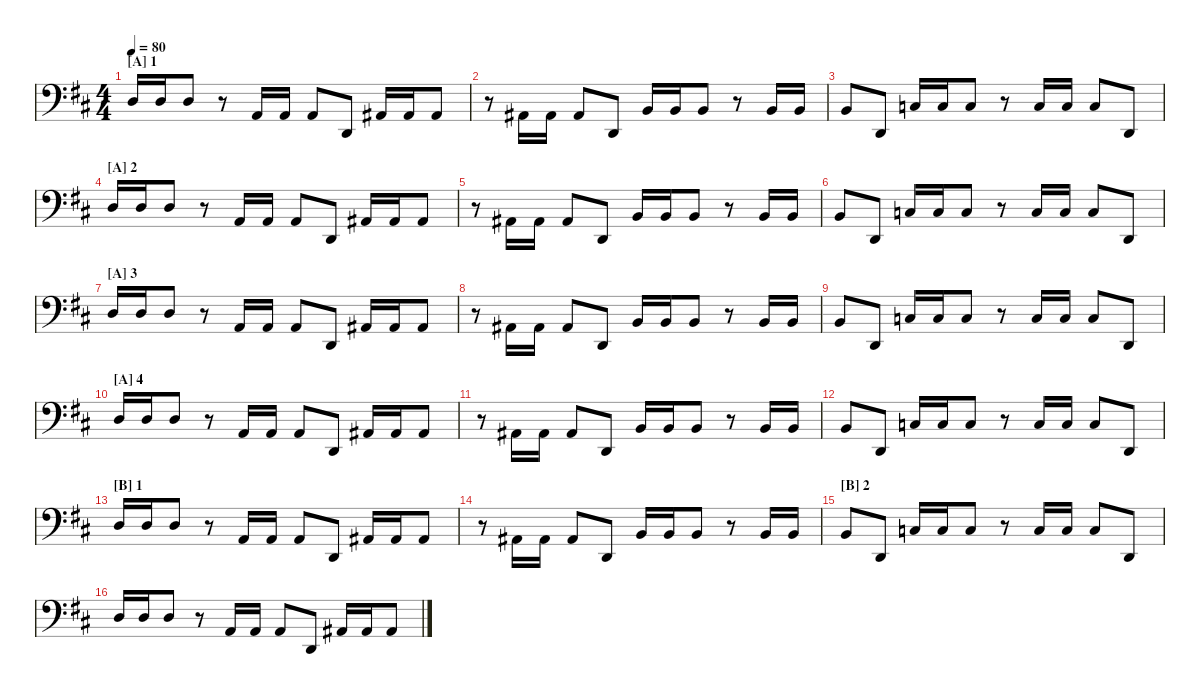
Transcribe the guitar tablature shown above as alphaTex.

\hideDynamics
\bracketExtendMode nobrackets
\singleTrackTrackNamePolicy hidden
\multiTrackTrackNamePolicy hidden
\otherSystemsTrackNameOrientation horizontal
\track ("Strings 2" "S-Gt") {instrument stringensemble1}
\staff {score}
\tuning (C3 G2 D2 A1 E1 B0)
\ts (4 4)
\section ("A" "1")
\tempo 80
\clef f4
\ks d
7.2{acc forcenatural}.16{dy f beam Up} 7.2{acc forcenatural}.16{beam Up} 7.2{acc forcenatural}.8{beam Up} r.8{beam Up} 2.2{acc forcenatural}.16{beam Up} 2.2{acc forcenatural}.16{beam Up} 2.2{acc forcenatural}.8{beam Up} 5.4{acc forcenatural}.8{beam Up} 3.2{acc #}.16{beam Up} 3.2{acc #}.16{beam Up} 3.2{acc #}.8{beam Up} |
r.8{beam Down} 3.2{acc #}.16{beam Up} 3.2{acc #}.16{beam Up} 3.2{acc #}.8{beam Up} 5.4{acc forcenatural}.8{beam Up} 4.2{acc forcenatural}.16{beam Up} 4.2{acc forcenatural}.16{beam Up} 4.2{acc forcenatural}.8{beam Up} r.8{beam Up} 4.2{acc forcenatural}.16{beam Up} 4.2{acc forcenatural}.16{beam Up} |
4.2{acc forcenatural}.8{beam Up} 5.4{acc forcenatural}.8{beam Up} 5.2{acc forcenatural}.16{beam Up} 5.2{acc forcenatural}.16{beam Up} 5.2{acc forcenatural}.8{beam Up} r.8{beam Up} 5.2{acc forcenatural}.16{beam Up} 5.2{acc forcenatural}.16{beam Up} 5.2{acc forcenatural}.8{beam Up} 5.4{acc forcenatural}.8{beam Up} |
\section ("A" "2")
7.2{acc forcenatural}.16{beam Up} 7.2{acc forcenatural}.16{beam Up} 7.2{acc forcenatural}.8{beam Up} r.8{beam Up} 2.2{acc forcenatural}.16{beam Up} 2.2{acc forcenatural}.16{beam Up} 2.2{acc forcenatural}.8{beam Up} 5.4{acc forcenatural}.8{beam Up} 3.2{acc #}.16{beam Up} 3.2{acc #}.16{beam Up} 3.2{acc #}.8{beam Up} |
r.8{beam Down} 3.2{acc #}.16{beam Up} 3.2{acc #}.16{beam Up} 3.2{acc #}.8{beam Up} 5.4{acc forcenatural}.8{beam Up} 4.2{acc forcenatural}.16{beam Up} 4.2{acc forcenatural}.16{beam Up} 4.2{acc forcenatural}.8{beam Up} r.8{beam Up} 4.2{acc forcenatural}.16{beam Up} 4.2{acc forcenatural}.16{beam Up} |
4.2{acc forcenatural}.8{beam Up} 5.4{acc forcenatural}.8{beam Up} 5.2{acc forcenatural}.16{beam Up} 5.2{acc forcenatural}.16{beam Up} 5.2{acc forcenatural}.8{beam Up} r.8{beam Up} 5.2{acc forcenatural}.16{beam Up} 5.2{acc forcenatural}.16{beam Up} 5.2{acc forcenatural}.8{beam Up} 5.4{acc forcenatural}.8{beam Up} |
\section ("A" "3")
7.2{acc forcenatural}.16{beam Up} 7.2{acc forcenatural}.16{beam Up} 7.2{acc forcenatural}.8{beam Up} r.8{beam Up} 2.2{acc forcenatural}.16{beam Up} 2.2{acc forcenatural}.16{beam Up} 2.2{acc forcenatural}.8{beam Up} 5.4{acc forcenatural}.8{beam Up} 3.2{acc #}.16{beam Up} 3.2{acc #}.16{beam Up} 3.2{acc #}.8{beam Up} |
r.8{beam Down} 3.2{acc #}.16{beam Up} 3.2{acc #}.16{beam Up} 3.2{acc #}.8{beam Up} 5.4{acc forcenatural}.8{beam Up} 4.2{acc forcenatural}.16{beam Up} 4.2{acc forcenatural}.16{beam Up} 4.2{acc forcenatural}.8{beam Up} r.8{beam Up} 4.2{acc forcenatural}.16{beam Up} 4.2{acc forcenatural}.16{beam Up} |
4.2{acc forcenatural}.8{beam Up} 5.4{acc forcenatural}.8{beam Up} 5.2{acc forcenatural}.16{beam Up} 5.2{acc forcenatural}.16{beam Up} 5.2{acc forcenatural}.8{beam Up} r.8{beam Up} 5.2{acc forcenatural}.16{beam Up} 5.2{acc forcenatural}.16{beam Up} 5.2{acc forcenatural}.8{beam Up} 5.4{acc forcenatural}.8{beam Up} |
\section ("A" "4")
7.2{acc forcenatural}.16{beam Up} 7.2{acc forcenatural}.16{beam Up} 7.2{acc forcenatural}.8{beam Up} r.8{beam Up} 2.2{acc forcenatural}.16{beam Up} 2.2{acc forcenatural}.16{beam Up} 2.2{acc forcenatural}.8{beam Up} 5.4{acc forcenatural}.8{beam Up} 3.2{acc #}.16{beam Up} 3.2{acc #}.16{beam Up} 3.2{acc #}.8{beam Up} |
r.8{beam Down} 3.2{acc #}.16{beam Up} 3.2{acc #}.16{beam Up} 3.2{acc #}.8{beam Up} 5.4{acc forcenatural}.8{beam Up} 4.2{acc forcenatural}.16{beam Up} 4.2{acc forcenatural}.16{beam Up} 4.2{acc forcenatural}.8{beam Up} r.8{beam Up} 4.2{acc forcenatural}.16{beam Up} 4.2{acc forcenatural}.16{beam Up} |
4.2{acc forcenatural}.8{beam Up} 5.4{acc forcenatural}.8{beam Up} 5.2{acc forcenatural}.16{beam Up} 5.2{acc forcenatural}.16{beam Up} 5.2{acc forcenatural}.8{beam Up} r.8{beam Up} 5.2{acc forcenatural}.16{beam Up} 5.2{acc forcenatural}.16{beam Up} 5.2{acc forcenatural}.8{beam Up} 5.4{acc forcenatural}.8{beam Up} |
\section ("B" "1")
7.2{acc forcenatural}.16{dy pp beam Up} 7.2{acc forcenatural}.16{beam Up} 7.2{acc forcenatural}.8{beam Up} r.8{beam Up} 2.2{acc forcenatural}.16{beam Up} 2.2{acc forcenatural}.16{beam Up} 2.2{acc forcenatural}.8{beam Up} 5.4{acc forcenatural}.8{beam Up} 3.2{acc #}.16{beam Up} 3.2{acc #}.16{beam Up} 3.2{acc #}.8{beam Up} |
r.8{beam Down} 3.2{acc #}.16{beam Up} 3.2{acc #}.16{beam Up} 3.2{acc #}.8{beam Up} 5.4{acc forcenatural}.8{beam Up} 4.2{acc forcenatural}.16{beam Up} 4.2{acc forcenatural}.16{beam Up} 4.2{acc forcenatural}.8{beam Up} r.8{beam Up} 4.2{acc forcenatural}.16{beam Up} 4.2{acc forcenatural}.16{beam Up} |
\section ("B" "2")
4.2{acc forcenatural}.8{beam Up} 5.4{acc forcenatural}.8{beam Up} 5.2{acc forcenatural}.16{beam Up} 5.2{acc forcenatural}.16{beam Up} 5.2{acc forcenatural}.8{beam Up} r.8{beam Up} 5.2{acc forcenatural}.16{beam Up} 5.2{acc forcenatural}.16{beam Up} 5.2{acc forcenatural}.8{beam Up} 5.4{acc forcenatural}.8{beam Up} |
7.2{acc forcenatural}.16{beam Up} 7.2{acc forcenatural}.16{beam Up} 7.2{acc forcenatural}.8{beam Up} r.8{beam Up} 2.2{acc forcenatural}.16{beam Up} 2.2{acc forcenatural}.16{beam Up} 2.2{acc forcenatural}.8{beam Up} 5.4{acc forcenatural}.8{beam Up} 3.2{acc #}.16{beam Up} 3.2{acc #}.16{beam Up} 3.2{acc #}.8{beam Up}
